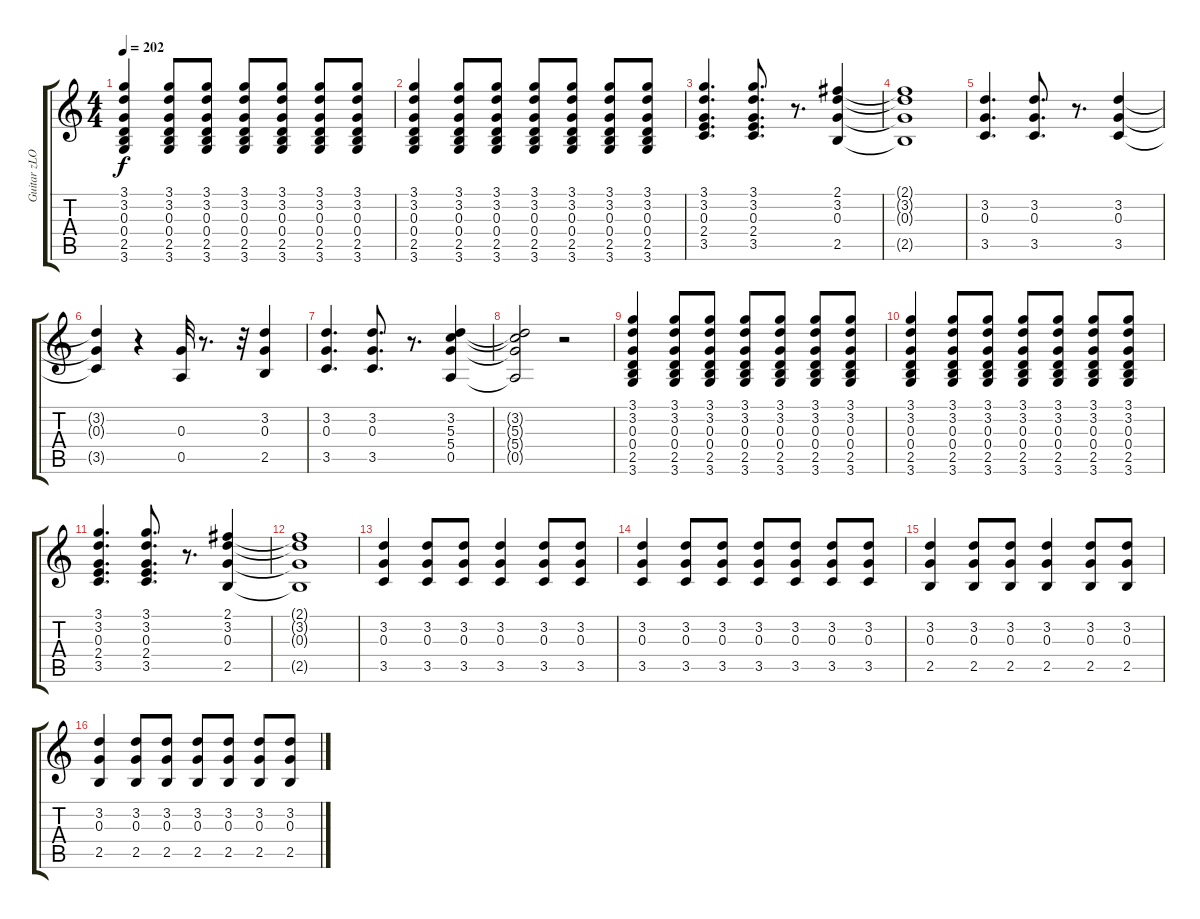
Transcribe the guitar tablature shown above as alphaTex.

\track ("Guitar zLOB" "Guitar zLO") {instrument acousticguitarnylon}
\staff {score tabs}
\tuning (E4 B3 G3 D3 A2 E2) {hide}
\ts (4 4)
\tempo 202
\clef g2
\ks c
(3.1 3.2 0.3 0.4 2.5 3.6).4{dy f} (3.1 3.2 0.3 0.4 2.5 3.6).8 (3.1 3.2 0.3 0.4 2.5 3.6).8 (3.1 3.2 0.3 0.4 2.5 3.6).8 (3.1 3.2 0.3 0.4 2.5 3.6).8 (3.1 3.2 0.3 0.4 2.5 3.6).8 (3.1 3.2 0.3 0.4 2.5 3.6).8 |
(3.1 3.2 0.3 0.4 2.5 3.6).4 (3.1 3.2 0.3 0.4 2.5 3.6).8 (3.1 3.2 0.3 0.4 2.5 3.6).8 (3.1 3.2 0.3 0.4 2.5 3.6).8 (3.1 3.2 0.3 0.4 2.5 3.6).8 (3.1 3.2 0.3 0.4 2.5 3.6).8 (3.1 3.2 0.3 0.4 2.5 3.6).8 |
(3.1 3.2 0.3 2.4 3.5).4{d} (3.1 3.2 0.3 2.4 3.5).8{d} r.8{d} (2.1 3.2 0.3 2.5).4 |
(2.1{t} 3.2{t} 0.3{t} 2.5{t}).1 |
(3.2 0.3 3.5).4{d} (3.2 0.3 3.5).8{d} r.8{d} (3.2 0.3 3.5).4 |
(3.2{t} 0.3{t} 3.5{t}).4 r.4 (0.3 0.5).32 r.8{d} r.32 (3.2 0.3 2.5).4 |
(3.2 0.3 3.5).4{d} (3.2 0.3 3.5).8{d} r.8{d} (3.2 5.3 5.4 0.5).4 |
(3.2{t} 5.3{t} 5.4{t} 0.5{t}).2 r.2 |
(3.1 3.2 0.3 0.4 2.5 3.6).4 (3.1 3.2 0.3 0.4 2.5 3.6).8 (3.1 3.2 0.3 0.4 2.5 3.6).8 (3.1 3.2 0.3 0.4 2.5 3.6).8 (3.1 3.2 0.3 0.4 2.5 3.6).8 (3.1 3.2 0.3 0.4 2.5 3.6).8 (3.1 3.2 0.3 0.4 2.5 3.6).8 |
(3.1 3.2 0.3 0.4 2.5 3.6).4 (3.1 3.2 0.3 0.4 2.5 3.6).8 (3.1 3.2 0.3 0.4 2.5 3.6).8 (3.1 3.2 0.3 0.4 2.5 3.6).8 (3.1 3.2 0.3 0.4 2.5 3.6).8 (3.1 3.2 0.3 0.4 2.5 3.6).8 (3.1 3.2 0.3 0.4 2.5 3.6).8 |
(3.1 3.2 0.3 2.4 3.5).4{d} (3.1 3.2 0.3 2.4 3.5).8{d} r.8{d} (2.1 3.2 0.3 2.5).4 |
(2.1{t} 3.2{t} 0.3{t} 2.5{t}).1 |
(3.2 0.3 3.5).4 (3.2 0.3 3.5).8 (3.2 0.3 3.5).8 (3.2 0.3 3.5).4 (3.2 0.3 3.5).8 (3.2 0.3 3.5).8 |
(3.2 0.3 3.5).4 (3.2 0.3 3.5).8 (3.2 0.3 3.5).8 (3.2 0.3 3.5).8 (3.2 0.3 3.5).8 (3.2 0.3 3.5).8 (3.2 0.3 3.5).8 |
(3.2 0.3 2.5).4 (3.2 0.3 2.5).8 (3.2 0.3 2.5).8 (3.2 0.3 2.5).4 (3.2 0.3 2.5).8 (3.2 0.3 2.5).8 |
(3.2 0.3 2.5).4 (3.2 0.3 2.5).8 (3.2 0.3 2.5).8 (3.2 0.3 2.5).8 (3.2 0.3 2.5).8 (3.2 0.3 2.5).8 (3.2 0.3 2.5).8
